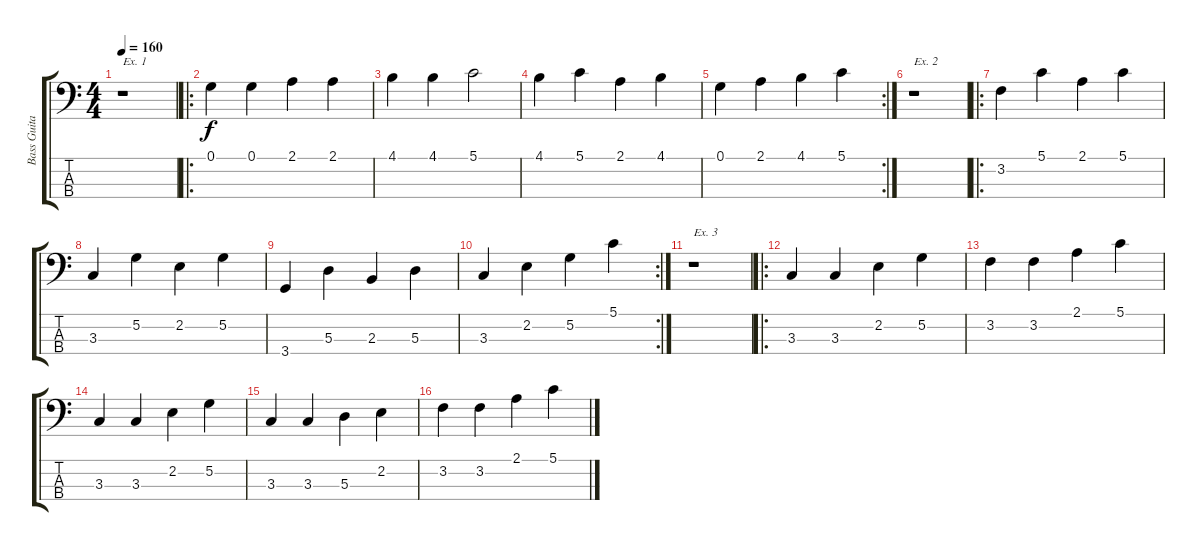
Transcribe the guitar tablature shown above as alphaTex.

\track ("Bass Guitar" "Bass Guita") {instrument electricbasspick}
\staff {score tabs}
\tuning (G2 D2 A1 E1) {hide}
\ts (4 4)
\tempo 160
\clef f4
\ks c
r.1{txt "Ex. 1" dy f instrument electricbasspick} |
\ro
0.1.4 0.1.4 2.1.4 2.1.4 |
4.1.4 4.1.4 5.1.2 |
4.1.4 5.1.4 2.1.4 4.1.4 |
\rc 2
0.1.4 2.1.4 4.1.4 5.1.4 |
r.1{txt "Ex. 2"} |
\ro
3.2.4 5.1.4 2.1.4 5.1.4 |
3.3.4 5.2.4 2.2.4 5.2.4 |
3.4.4 5.3.4 2.3.4 5.3.4 |
\rc 2
3.3.4 2.2.4 5.2.4 5.1.4 |
r.1{txt "Ex. 3"} |
\ro
3.3.4 3.3.4 2.2.4 5.2.4 |
3.2.4 3.2.4 2.1.4 5.1.4 |
3.3.4 3.3.4 2.2.4 5.2.4 |
3.3.4 3.3.4 5.3.4 2.2.4 |
3.2.4 3.2.4 2.1.4 5.1.4
